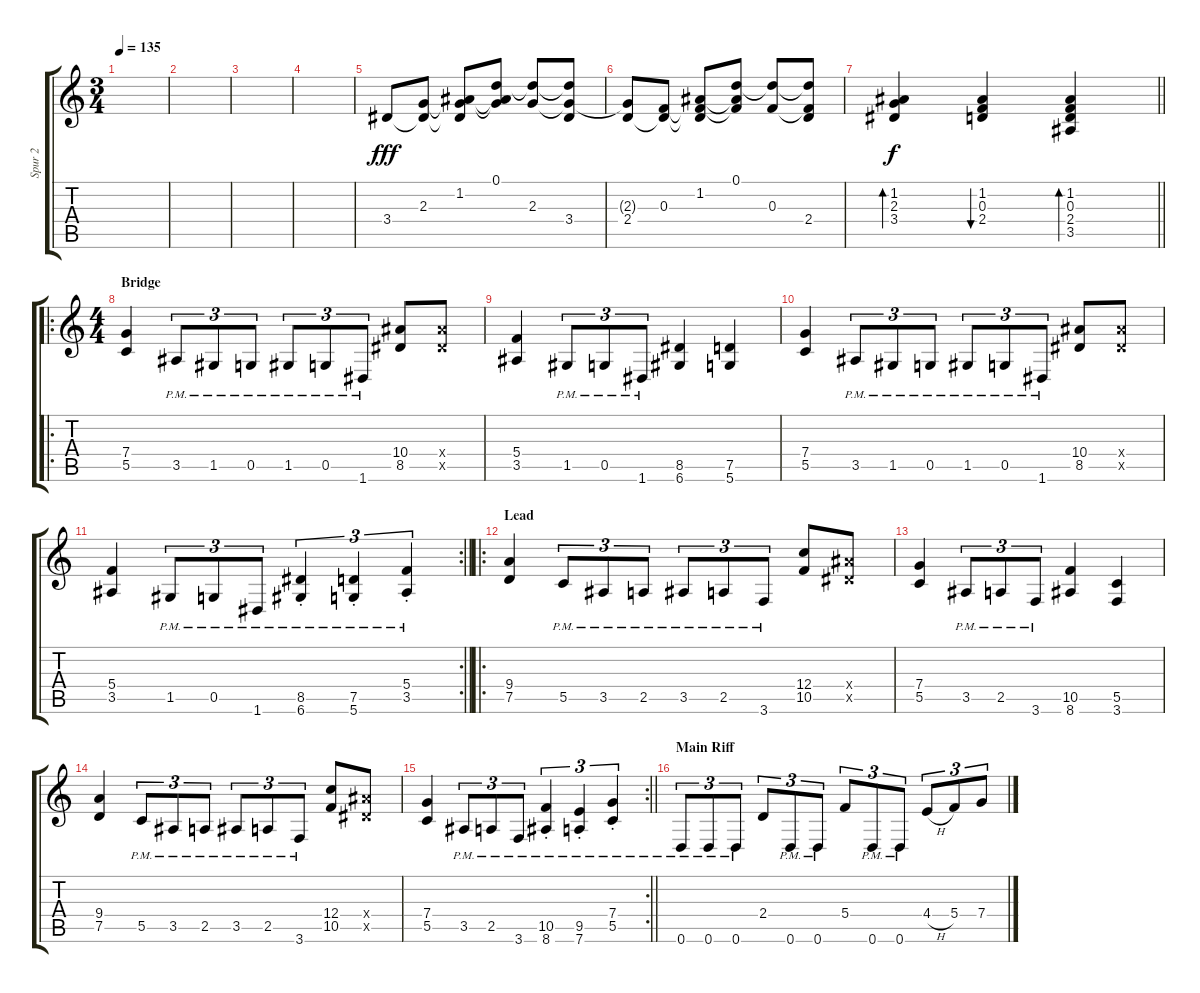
\track ("Spur 2" "Spur 2") {instrument distortionguitar}
\staff {score tabs}
\tuning (D4 A3 F3 C3 G2 D2) {hide}
\ts (3 4)
\tempo 135
\clef g2
\ks c
|
|
|
|
3.4.8{dy fff} (2.3 3.4{t}).8 (1.2 2.3{t} 3.4{t}).8 (0.1 1.2{t} 2.3{t}).8 (0.1{t} 2.3).8 (0.1{t} 2.3{t} 3.4).8 |
(2.3{t} 2.4).8 (0.3 2.4{t}).8 (1.2 0.3{t} 2.4{t}).8 (0.1 1.2{t} 0.3{t}).8 (0.1{t} 0.3).8 (0.1{t} 0.3{t} 2.4).8 |
\barLineRight lightlight
(1.2 2.3 3.4).4{bd 60 dy f} (1.2 0.3 2.4).4{bu 60} (1.2 0.3 2.4 3.5).4{bd 60} |
\ro
\ts (4 4)
\section ("" "Bridge")
(7.4 5.5).4{volume 16 instrument distortionguitar} 3.5{pm}.8{tu (3 2)} 1.5{pm}.8{tu (3 2)} 0.5{pm}.8{tu (3 2)} 1.5{pm}.8{tu (3 2)} 0.5{pm}.8{tu (3 2)} 1.6{pm}.8{tu (3 2)} (10.4 8.5).8 (10.4{x} 8.5{x}).8 |
(5.4 3.5).4 1.5{pm}.8{tu (3 2)} 0.5{pm}.8{tu (3 2)} 1.6{pm}.8{tu (3 2)} (8.5 6.6).4 (7.5 5.6).4 |
(7.4 5.5).4 3.5{pm}.8{tu (3 2)} 1.5{pm}.8{tu (3 2)} 0.5{pm}.8{tu (3 2)} 1.5{pm}.8{tu (3 2)} 0.5{pm}.8{tu (3 2)} 1.6{pm}.8{tu (3 2)} (10.4 8.5).8 (10.4{x} 8.5{x}).8 |
\rc 2
\barLineRight lightlight
(5.4 3.5).4 1.5{pm}.8{tu (3 2)} 0.5{pm}.8{tu (3 2)} 1.6{pm}.8{tu (3 2)} (8.5{pm st} 6.6{pm st}).4{tu (3 2)} (7.5{pm st} 5.6{pm st}).4{tu (3 2)} (5.4{pm st} 3.5{pm st}).4{tu (3 2)} |
\ro
\section ("" "Lead")
(9.4 7.5).4{volume 16 instrument distortionguitar} 5.5{pm}.8{tu (3 2)} 3.5{pm}.8{tu (3 2)} 2.5{pm}.8{tu (3 2)} 3.5{pm}.8{tu (3 2)} 2.5{pm}.8{tu (3 2)} 3.6{pm}.8{tu (3 2)} (12.4 10.5).8 (10.4{x} 8.5{x}).8 |
(7.4 5.5).4 3.5{pm}.8{tu (3 2)} 2.5{pm}.8{tu (3 2)} 3.6{pm}.8{tu (3 2)} (10.5 8.6).4 (5.5 3.6).4 |
(9.4 7.5).4 5.5{pm}.8{tu (3 2)} 3.5{pm}.8{tu (3 2)} 2.5{pm}.8{tu (3 2)} 3.5{pm}.8{tu (3 2)} 2.5{pm}.8{tu (3 2)} 3.6{pm}.8{tu (3 2)} (12.4 10.5).8 (10.4{x} 8.5{x}).8 |
\rc 2
\barLineRight lightlight
(7.4 5.5).4 3.5{pm}.8{tu (3 2)} 2.5{pm}.8{tu (3 2)} 3.6{pm}.8{tu (3 2)} (10.5{pm st} 8.6{pm st}).4{tu (3 2)} (9.5{pm st} 7.6{pm st}).4{tu (3 2)} (7.4{pm st} 5.5{pm st}).4{tu (3 2)} |
\section ("" "Main Riff")
0.6{pm}.8{tu (3 2)} 0.6{pm}.8{tu (3 2)} 0.6{pm}.8{tu (3 2)} 2.4.8{tu (3 2)} 0.6{pm}.8{tu (3 2)} 0.6{pm}.8{tu (3 2)} 5.4.8{tu (3 2)} 0.6{pm}.8{tu (3 2)} 0.6{pm}.8{tu (3 2)} 4.4{h}.8{tu (3 2)} 5.4.8{tu (3 2)} 7.4.8{tu (3 2)}
